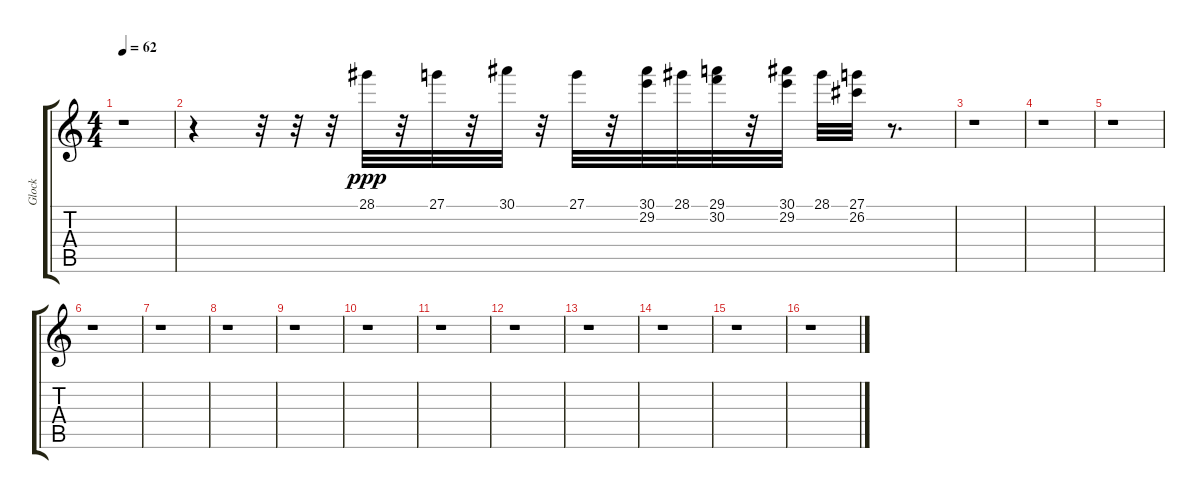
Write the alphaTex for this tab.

\track ("Glock" "Glock") {instrument glockenspiel}
\staff {score tabs}
\tuning (E4 B3 G3 D3 A2 E2) {hide}
\ts (4 4)
\tempo 62
\clef g2
\ks c
r.1{dy ppp instrument glockenspiel} |
r.4 r.32 r.32 r.32 28.1.32 r.32 27.1.32 r.32 30.1.32 r.32{balance 8} 27.1.32{balance 10} r.32{balance 13} (30.1 29.2).32{balance 15} 28.1.32{balance 12} (29.1 30.2).32{balance 9} r.32{balance 4} (30.1 29.2).32{balance 2} 28.1.32{balance 2} (27.1 26.2).32{balance 5} r.8{d} |
r.1 |
r.1 |
r.1 |
r.1 |
r.1 |
r.1 |
r.1 |
r.1 |
r.1 |
r.1 |
r.1 |
r.1 |
r.1 |
r.1
